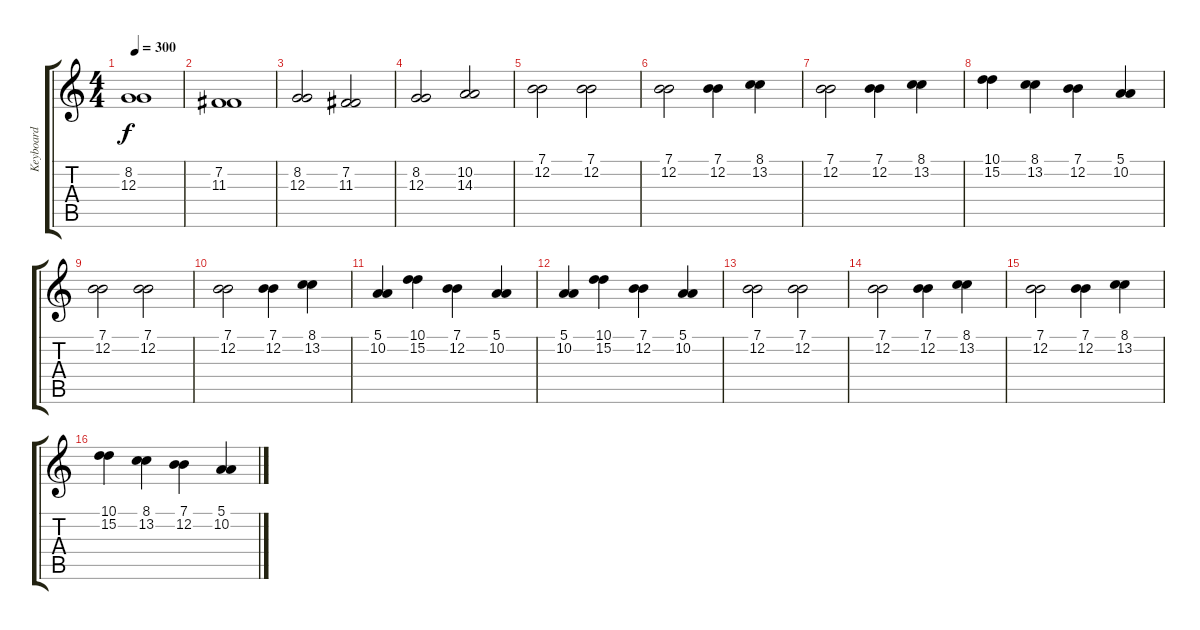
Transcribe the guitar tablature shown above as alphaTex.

\track ("Keyboard" "Keyboard") {instrument harpsichord}
\staff {score tabs}
\tuning (E4 B3 G3 D3 A2 E2) {hide}
\ts (4 4)
\tempo 300
\clef g2
\ks c
(8.2 12.3).1{dy f} |
(7.2 11.3).1 |
(8.2 12.3).2 (7.2 11.3).2 |
(8.2 12.3).2 (10.2 14.3).2 |
(7.1 12.2).2 (7.1 12.2).2 |
(7.1 12.2).2 (7.1 12.2).4 (8.1 13.2).4 |
(7.1 12.2).2 (7.1 12.2).4 (8.1 13.2).4 |
(10.1 15.2).4 (8.1 13.2).4 (7.1 12.2).4 (5.1 10.2).4 |
(7.1 12.2).2 (7.1 12.2).2 |
(7.1 12.2).2 (7.1 12.2).4 (8.1 13.2).4 |
(5.1 10.2).4 (10.1 15.2).4 (7.1 12.2).4 (5.1 10.2).4 |
(5.1 10.2).4 (10.1 15.2).4 (7.1 12.2).4 (5.1 10.2).4 |
(7.1 12.2).2 (7.1 12.2).2 |
(7.1 12.2).2 (7.1 12.2).4 (8.1 13.2).4 |
(7.1 12.2).2 (7.1 12.2).4 (8.1 13.2).4 |
(10.1 15.2).4 (8.1 13.2).4 (7.1 12.2).4 (5.1 10.2).4
